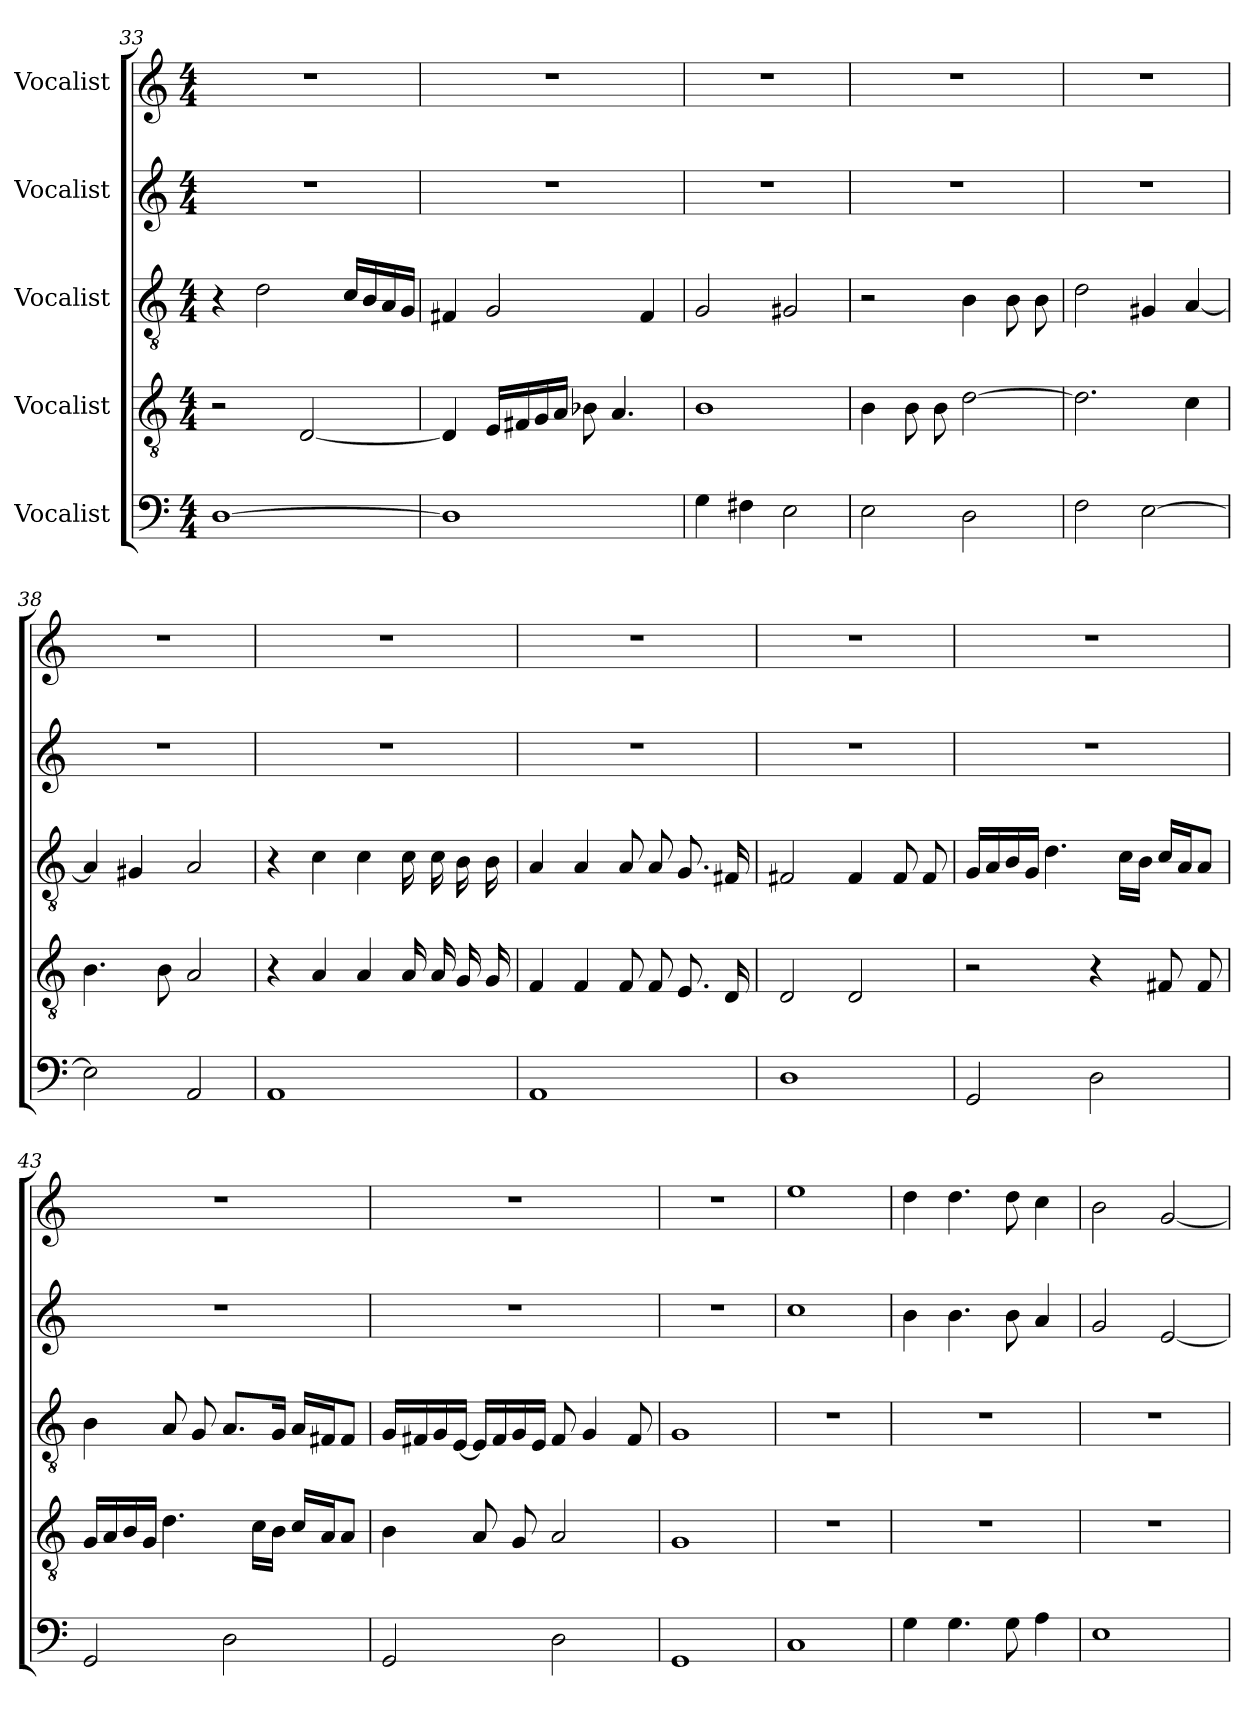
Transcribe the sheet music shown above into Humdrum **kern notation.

**kern	**kern	**kern	**kern	**kern
*part5	*part4	*part3	*part2	*part1
*staff5	*staff4	*staff3	*staff2	*staff1
*I"Vocalist	*I"Vocalist	*I"Vocalist	*I"Vocalist	*I"Vocalist
*clefF4	*clefGv2	*clefGv2	*clefG2	*clefG2
*k[]	*k[]	*k[]	*k[]	*k[]
*M4/4	*M4/4	*M4/4	*M4/4	*M4/4
=33	=33	=33	=33	=33
[1D	2r	4r	1r	1r
.	.	2d\	.	.
.	[2D/	.	.	.
.	.	16c/LL	.	.
.	.	16B/	.	.
.	.	16A/	.	.
.	.	16G/JJ	.	.
=34	=34	=34	=34	=34
1D]	4D/]	4F#X/	1r	1r
.	16E/LL	2G/	.	.
.	16F#X/	.	.	.
.	16G/	.	.	.
.	16A/JJ	.	.	.
.	8B-X\	.	.	.
.	4.A/	.	.	.
.	.	4F#/	.	.
=35	=35	=35	=35	=35
4G\	1B	2G/	1r	1r
4F#X\	.	.	.	.
2E\	.	2G#X/	.	.
=36	=36	=36	=36	=36
2E\	4B\	2r	1r	1r
.	8B\	.	.	.
.	8B\	.	.	.
2D\	[2d\	4B\	.	.
.	.	8B\	.	.
.	.	8B\	.	.
=37	=37	=37	=37	=37
2F\	2.d\]	2d\	1r	1r
[2E\	.	4G#X/	.	.
.	4c\	[4A/	.	.
=38	=38	=38	=38	=38
2E\]	4.B\	4A/]	1r	1r
.	.	4G#X/	.	.
.	8B\	.	.	.
2AA/	2A/	2A/	.	.
=39	=39	=39	=39	=39
1AA	4r	4r	1r	1r
.	4A/	4c\	.	.
.	4A/	4c\	.	.
.	16A/	16c\	.	.
.	16A/	16c\	.	.
.	16G/	16B\	.	.
.	16G/	16B\	.	.
=40	=40	=40	=40	=40
1AA	4F/	4A/	1r	1r
.	4F/	4A/	.	.
.	8F/	8A/	.	.
.	8F/	8A/	.	.
.	8.E/	8.G/	.	.
.	16D/	16F#X/	.	.
=41	=41	=41	=41	=41
1D	2D/	2F#X/	1r	1r
.	2D/	4F#/	.	.
.	.	8F#/	.	.
.	.	8F#/	.	.
=42	=42	=42	=42	=42
2GG/	2r	16G/LL	1r	1r
.	.	16A/	.	.
.	.	16B/	.	.
.	.	16G/JJ	.	.
.	.	4.d\	.	.
2D\	4r	.	.	.
.	.	16c\LL	.	.
.	.	16B\JJ	.	.
.	8F#X/	16c/LL	.	.
.	.	16A/J	.	.
.	8F#/	8A/J	.	.
=43	=43	=43	=43	=43
2GG/	16G/LL	4B\	1r	1r
.	16A/	.	.	.
.	16B/	.	.	.
.	16G/JJ	.	.	.
.	4.d\	8A/	.	.
.	.	8G/	.	.
2D\	.	8.A/L	.	.
.	16c\LL	.	.	.
.	16B\JJ	16G/Jk	.	.
.	16c/LL	16A/LL	.	.
.	16A/J	16F#X/J	.	.
.	8A/J	8F#/J	.	.
=44	=44	=44	=44	=44
2GG/	4B\	16G/LL	1r	1r
.	.	16F#X/	.	.
.	.	16G/	.	.
.	.	[16E/JJ	.	.
.	8A/	16E/LL]	.	.
.	.	16F#/	.	.
.	8G/	16G/	.	.
.	.	16E/JJ	.	.
2D\	2A/	8F#/	.	.
.	.	4G/	.	.
.	.	8F#/	.	.
=45	=45	=45	=45	=45
1GG	1G	1G	1r	1r
=46	=46	=46	=46	=46
1C	1r	1r	1cc	1ee
=47	=47	=47	=47	=47
4G\	1r	1r	4b\	4dd\
4.G\	.	.	4.b\	4.dd\
8G\	.	.	8b\	8dd\
4A\	.	.	4a/	4cc\
=48	=48	=48	=48	=48
1E	1r	1r	2g/	2b\
.	.	.	[2e/	[2g/
=	=	=	=	=
*-	*-	*-	*-	*-
